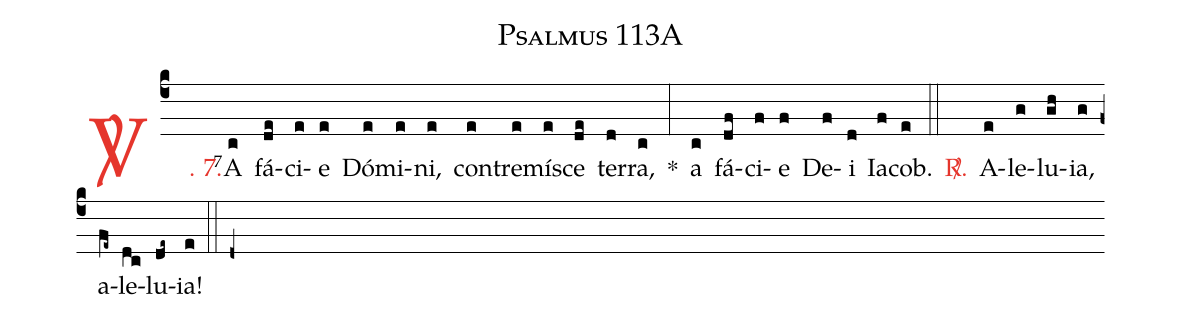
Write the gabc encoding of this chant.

name: Psalmus 113A;
%%
(c4)

<c><sp>V/</sp>. 7.</c>() <v>\VSup{7}</v>A(c) fá(de)ci(e)e(e) Dó(e)mi(e)ni,(e) con(e)tre(e)mí(e)sce(de) ter(d)ra,(c) *(:) a(c) fá(df)ci(f)e(f) De(f)i(d) Ia(f)cob.(e)

(::)

<nlba><c><sp>R/</sp>.</c>() A</nlba>(e)le(g)lu(gh)ia,(g) a(fe~)le(dc)lu(de~)ia!(e)

(::)

(d+)
